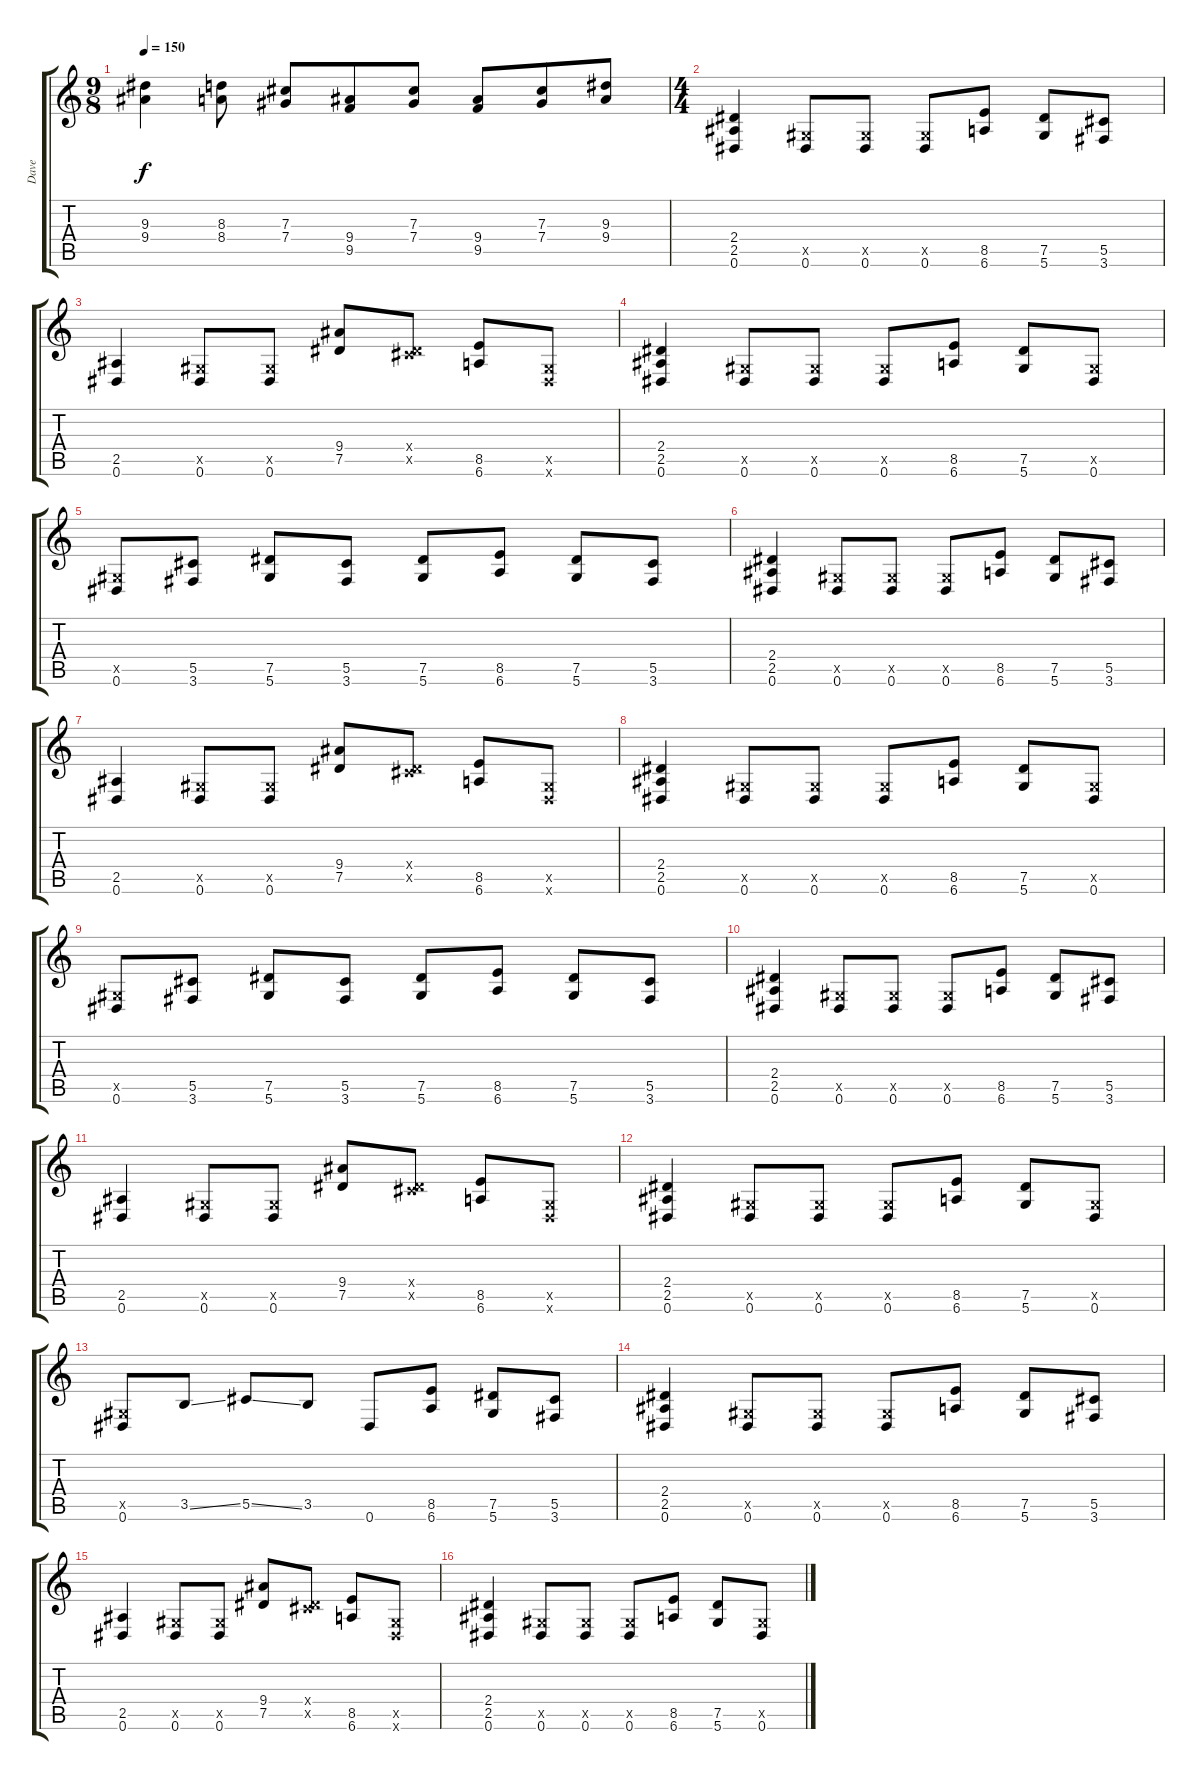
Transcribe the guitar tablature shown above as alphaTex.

\track ("Dave" "Dave") {instrument distortionguitar}
\staff {score tabs}
\tuning (Eb4 Bb3 Gb3 Db3 Ab2 Eb2) {hide}
\ts (9 8)
\tempo 150
\clef g2
\ks c
(9.3 9.4).4{dy f} (8.3 8.4).8 (7.3 7.4).8 (9.4 9.5).8 (7.3 7.4).8 (9.4 9.5).8 (7.3 7.4).8 (9.3 9.4).8 |
\ts (4 4)
(2.4 2.5 0.6).4 (0.5{x} 0.6).8 (0.5{x} 0.6).8 (0.5{x} 0.6).8 (8.5 6.6).8 (7.5 5.6).8 (5.5 3.6).8 |
(2.5 0.6).4 (0.5{x} 0.6).8 (0.5{x} 0.6).8 (9.4 7.5).8 (0.4{x} 7.5{x}).8 (8.5 6.6).8 (0.5{x} 0.6{x}).8 |
(2.4 2.5 0.6).4 (0.5{x} 0.6).8 (0.5{x} 0.6).8 (0.5{x} 0.6).8 (8.5 6.6).8 (7.5 5.6).8 (0.5{x} 0.6).8 |
(0.5{x} 0.6).8 (5.5 3.6).8 (7.5 5.6).8 (5.5 3.6).8 (7.5 5.6).8 (8.5 6.6).8 (7.5 5.6).8 (5.5 3.6).8 |
(2.4 2.5 0.6).4 (0.5{x} 0.6).8 (0.5{x} 0.6).8 (0.5{x} 0.6).8 (8.5 6.6).8 (7.5 5.6).8 (5.5 3.6).8 |
(2.5 0.6).4 (0.5{x} 0.6).8 (0.5{x} 0.6).8 (9.4 7.5).8 (0.4{x} 7.5{x}).8 (8.5 6.6).8 (0.5{x} 0.6{x}).8 |
(2.4 2.5 0.6).4 (0.5{x} 0.6).8 (0.5{x} 0.6).8 (0.5{x} 0.6).8 (8.5 6.6).8 (7.5 5.6).8 (0.5{x} 0.6).8 |
(0.5{x} 0.6).8 (5.5 3.6).8 (7.5 5.6).8 (5.5 3.6).8 (7.5 5.6).8 (8.5 6.6).8 (7.5 5.6).8 (5.5 3.6).8 |
(2.4 2.5 0.6).4 (0.5{x} 0.6).8 (0.5{x} 0.6).8 (0.5{x} 0.6).8 (8.5 6.6).8 (7.5 5.6).8 (5.5 3.6).8 |
(2.5 0.6).4 (0.5{x} 0.6).8 (0.5{x} 0.6).8 (9.4 7.5).8 (0.4{x} 7.5{x}).8 (8.5 6.6).8 (0.5{x} 0.6{x}).8 |
(2.4 2.5 0.6).4 (0.5{x} 0.6).8 (0.5{x} 0.6).8 (0.5{x} 0.6).8 (8.5 6.6).8 (7.5 5.6).8 (0.5{x} 0.6).8 |
(0.5{x} 0.6).8 3.5{ss}.8 5.5{ss}.8 3.5.8 0.6.8 (8.5 6.6).8 (7.5 5.6).8 (5.5 3.6).8 |
(2.4 2.5 0.6).4 (0.5{x} 0.6).8 (0.5{x} 0.6).8 (0.5{x} 0.6).8 (8.5 6.6).8 (7.5 5.6).8 (5.5 3.6).8 |
(2.5 0.6).4 (0.5{x} 0.6).8 (0.5{x} 0.6).8 (9.4 7.5).8 (0.4{x} 7.5{x}).8 (8.5 6.6).8 (0.5{x} 0.6{x}).8 |
(2.4 2.5 0.6).4 (0.5{x} 0.6).8 (0.5{x} 0.6).8 (0.5{x} 0.6).8 (8.5 6.6).8 (7.5 5.6).8 (0.5{x} 0.6).8
